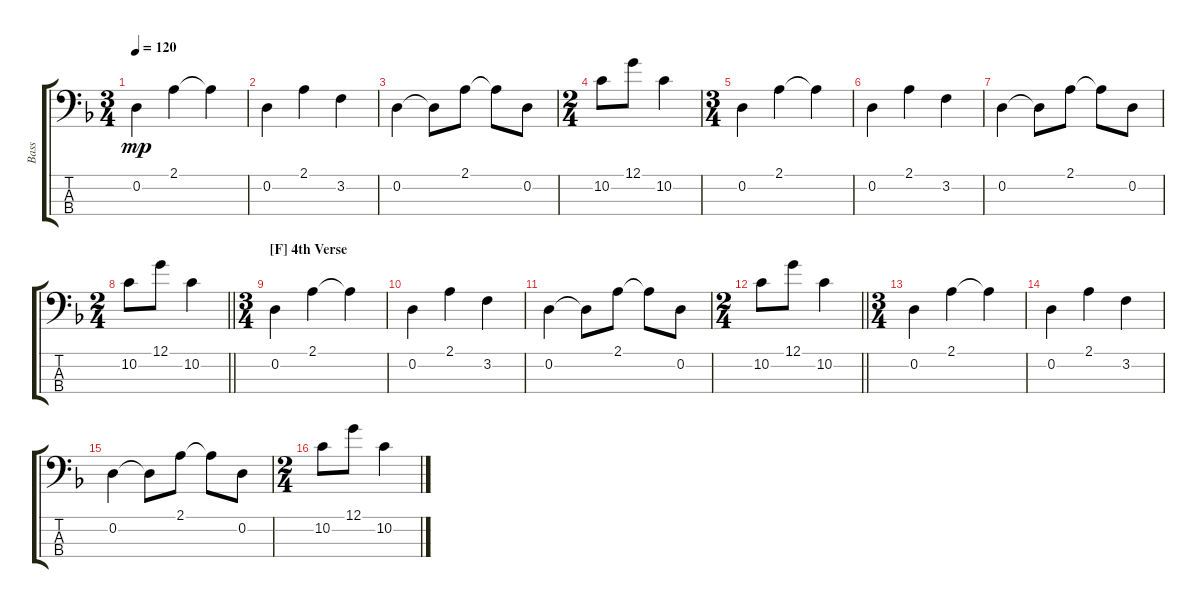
\track ("Bass" "Bass") {instrument electricbasspick}
\staff {score tabs}
\tuning (G2 D2 A1 D1) {hide}
\ts (3 4)
\tempo 120
\clef f4
\ks dminor
0.2.4{dy mp} 2.1.4 2.1{t}.4 |
0.2.4 2.1.4 3.2.4 |
0.2.4 0.2{t}.8 2.1.8 2.1{t}.8 0.2.8 |
\ts (2 4)
10.2.8 12.1.8 10.2.4 |
\ts (3 4)
0.2.4 2.1.4 2.1{t}.4 |
0.2.4 2.1.4 3.2.4 |
0.2.4 0.2{t}.8 2.1.8 2.1{t}.8 0.2.8 |
\ts (2 4)
\barLineRight lightlight
10.2.8 12.1.8 10.2.4 |
\ts (3 4)
\section ("" "[F] 4th Verse")
0.2.4 2.1.4 2.1{t}.4 |
0.2.4 2.1.4 3.2.4 |
0.2.4 0.2{t}.8 2.1.8 2.1{t}.8 0.2.8 |
\ts (2 4)
\barLineRight lightlight
10.2.8 12.1.8 10.2.4 |
\ts (3 4)
0.2.4 2.1.4 2.1{t}.4 |
0.2.4 2.1.4 3.2.4 |
0.2.4 0.2{t}.8 2.1.8 2.1{t}.8 0.2.8 |
\ts (2 4)
10.2.8 12.1.8 10.2.4
